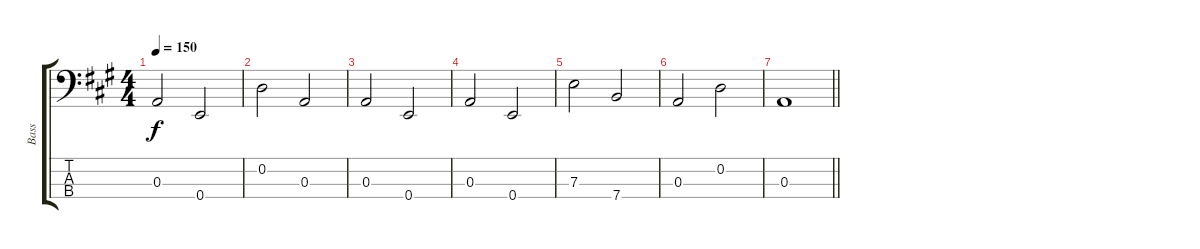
\track ("Bass" "Bass") {instrument electricbassfinger}
\staff {score tabs}
\tuning (G2 D2 A1 E1) {hide}
\ts (4 4)
\tempo 150
\clef f4
\ks a
0.3.2{dy f} 0.4.2 |
0.2.2 0.3.2 |
0.3.2 0.4.2 |
0.3.2 0.4.2 |
7.3.2 7.4.2 |
0.3.2 0.2.2 |
\barLineRight lightlight
0.3.1
